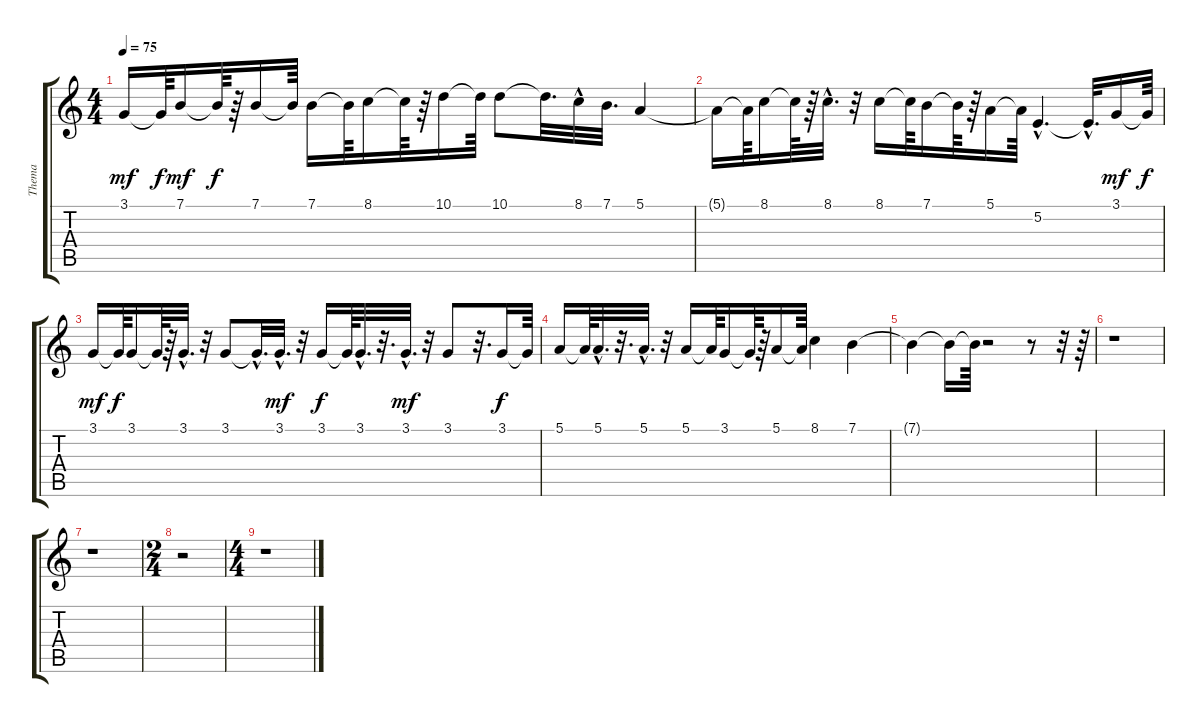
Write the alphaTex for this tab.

\track ("Thema" "Thema") {instrument marimba}
\staff {score tabs}
\tuning (E4 B3 G3 D3 A2 E2) {hide}
\ts (4 4)
\tempo 75
\clef g2
\ks c
3.1.16{dy mf} 3.1{t}.64{dy f} 7.1.16{dy mf} 7.1{t}.64{dy f} r.64 7.1.16 7.1{t}.64 7.1.16 7.1{t}.64 8.1.16 8.1{t}.64 r.64 10.1.16 10.1{t}.64 10.1.8 10.1{t}.32{d} 8.1{hac}.32 7.1.32{d} 5.1.4 |
5.1{t}.16 5.1{t}.64 8.1.16 8.1{t}.64 r.64 8.1{hac}.32{d} r.32 8.1.16 8.1{t}.64 7.1.16 7.1{t}.64 r.64 5.1.16 5.1{t}.64 5.2{hac}.4{d} 5.2{hac t}.32{d} 3.1.16{dy mf} 3.1{t}.64{dy f} |
3.1.16{dy mf} 3.1{t}.64{dy f} 3.1.16 3.1{t}.64 r.64 3.1{hac}.32{d} r.32 3.1.8 3.1{hac t}.32{d} 3.1{hac}.32{d dy mf} r.32 3.1.16{dy f} 3.1{t}.64 3.1{hac}.32{d} r.32{d} 3.1{hac}.32{d dy mf} r.32 3.1.8 r.32{d} 3.1.16{dy f} 3.1{t}.64 |
5.1.16 5.1{t}.64 5.1{hac}.32{d} r.32{d} 5.1{hac}.32{d} r.32 5.1.16 5.1{t}.64 3.1.16 3.1{t}.64 r.64 5.1.16 5.1{t}.64 8.1.4 7.1.4 |
7.1{t}.4 7.1{t}.16 7.1{t}.64 r.2 r.8 r.32 r.64 |
r.1 |
r.1 |
\ts (2 4)
r.2 |
\ts (4 4)
r.1
